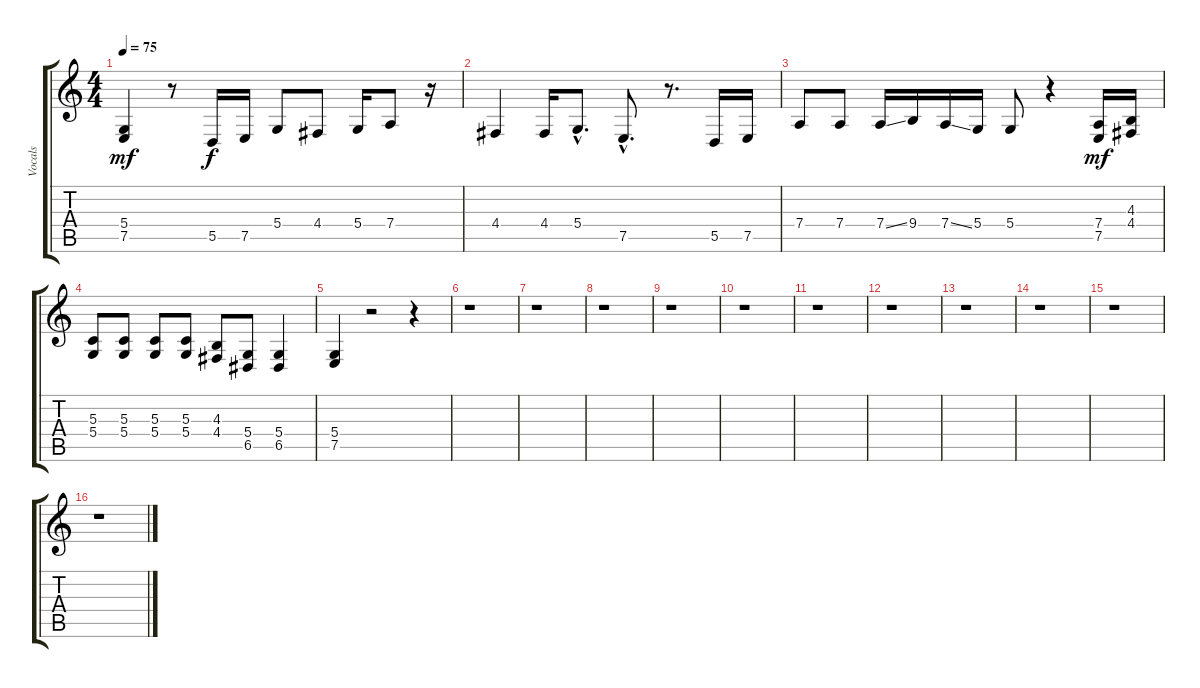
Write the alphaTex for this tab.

\track ("Vocals" "Vocals") {instrument altosax}
\staff {score tabs}
\tuning (E4 B3 G3 D3 A2 E2) {hide}
\ts (4 4)
\tempo 75
\clef g2
\ks c
(5.4 7.5).4{dy mf} r.8 5.5.16{dy f} 7.5.16 5.4.8 4.4.8 5.4.16 7.4.8 r.16 |
4.4.4 4.4.16 5.4{hac}.8{d} 7.5{hac}.8{d} r.8{d} 5.5.16 7.5.16 |
7.4.8 7.4.8 7.4{ss}.16 9.4.16 7.4{ss}.16 5.4.16 5.4.8 r.4 (7.4 7.5).16{dy mf} (4.3 4.4).16 |
(5.3 5.4).8 (5.3 5.4).8 (5.3 5.4).8 (5.3 5.4).8 (4.3 4.4).8 (5.4 6.5).8 (5.4 6.5).4 |
(5.4 7.5).4 r.2 r.4 |
r.1 |
r.1 |
r.1 |
r.1 |
r.1 |
r.1 |
r.1 |
r.1 |
r.1 |
r.1 |
r.1
